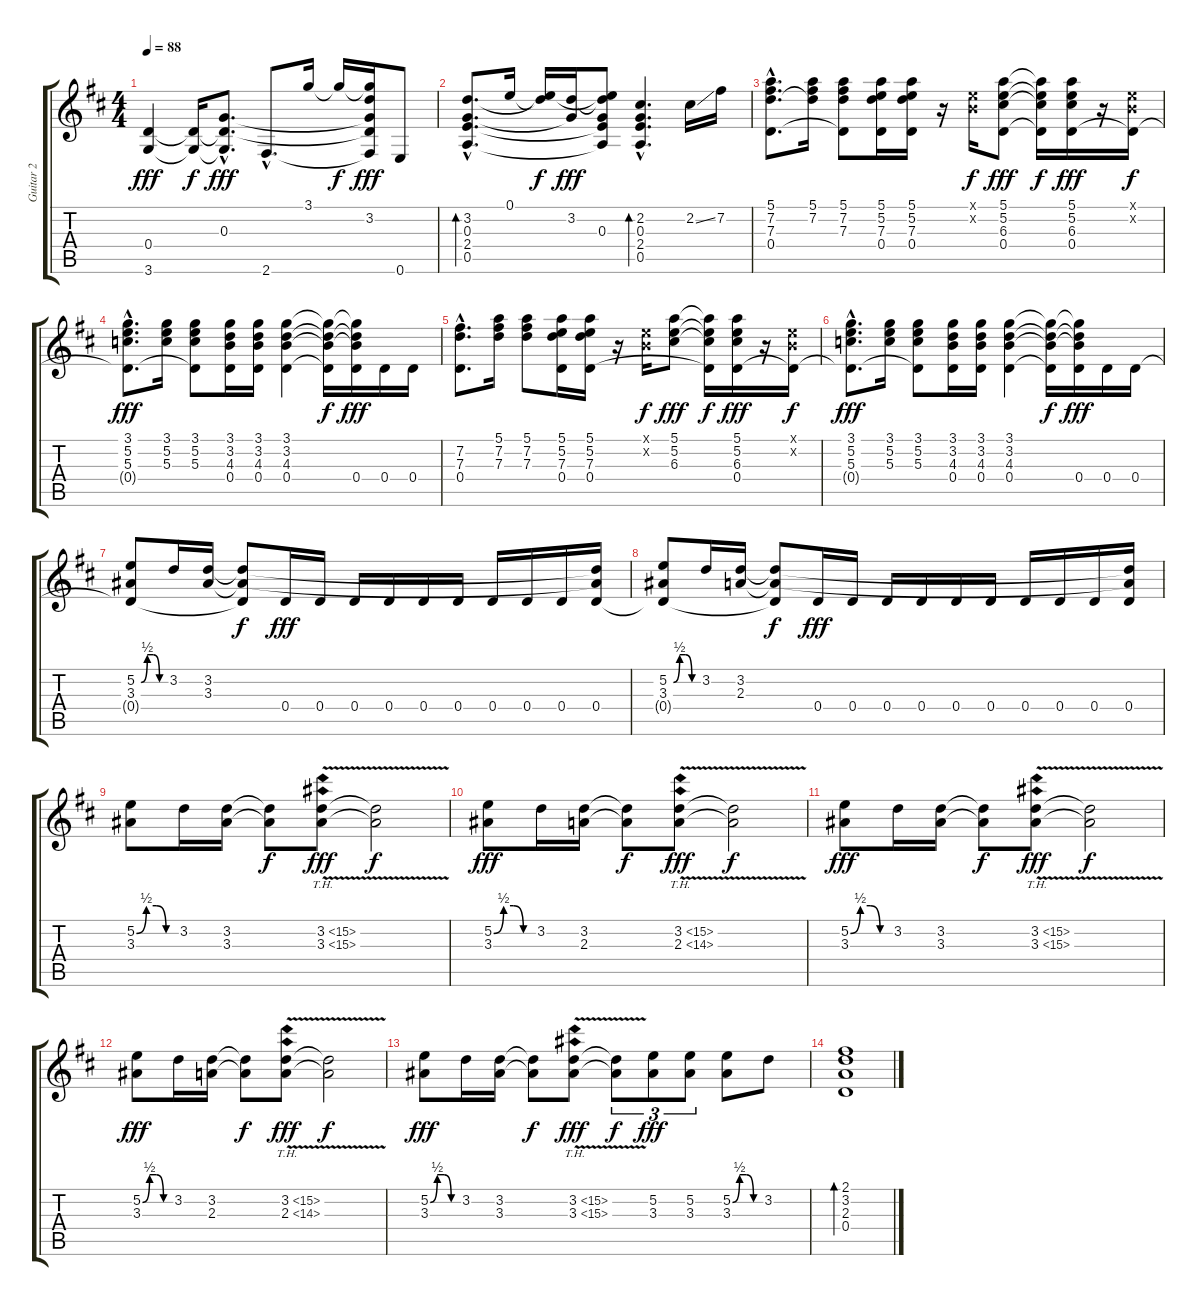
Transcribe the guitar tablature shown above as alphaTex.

\track ("Guitar 2" "Guitar 2") {instrument electricguitarclean}
\staff {score tabs}
\tuning (E4 B3 G3 D3 A2 E2) {hide}
\ts (4 4)
\tempo 88
\clef g2
\ks d
(0.4 3.6).4{dy fff instrument electricguitarclean} (0.4{t} 3.6{t}).16{dy f} (0.3{hac} 0.4{hac t} 3.6{hac t}).8{d dy fff} 2.6{hac}.8{d} 3.1.16 3.1{t}.16{dy f} (3.1{t} 3.2 0.3{t} 0.4{t} 2.6{t}).16{dy fff} 0.6.8 |
(3.2{hac} 0.3{hac} 2.4{hac} 0.5{hac}).8{d bd 240} 0.1.16 (0.1{t} 3.2{t}).16{dy f} (3.2 0.3{t}).16{dy fff} (0.1{t} 3.2{t} 0.3 2.4{t} 0.5{t}).8 (2.2{hac} 0.3{hac} 2.4{hac} 0.5{hac}).4{d bd 240} 2.2{ss}.16 7.2.16 |
(5.1{hac} 7.2{hac} 7.3{hac} 0.4{hac}).8{d} (5.1 7.2 7.3{t}).16 (5.1 7.2 7.3 0.4{t}).8 (5.1 5.2 7.3 0.4).16 (5.1 5.2 7.3 0.4).16 r.16 (0.1{x} 0.2{x}).16{dy f} (5.1 5.2 6.3 0.4).8{dy fff} (5.1{t} 5.2{t} 6.3{t} 0.4{t}).16{dy f} (5.1 5.2 6.3 0.4).16{dy fff} r.16 (0.1{x} 0.2{x} 0.4{t}).16{dy f} |
(3.1{hac} 5.2{hac} 5.3{hac} 0.4{hac t}).8{d dy fff} (3.1 5.2 5.3).16 (3.1 5.2 5.3 0.4{t}).8 (3.1 3.2 4.3 0.4).16 (3.1 3.2 4.3 0.4).16 (3.1 3.2 4.3 0.4).4 (3.1{t} 3.2{t} 4.3{t} 0.4{t}).16{dy f} (3.1{t} 3.2{t} 4.3{t} 0.4).16{dy fff} 0.4.16 0.4.16 |
(7.2{hac} 7.3{hac} 0.4{hac}).8{d} (5.1 7.2 7.3).16 (5.1 7.2 7.3).8 (5.1 5.2 7.3 0.4).16 (5.1 5.2 7.3 0.4).16 r.16 (0.1{x} 0.2{x}).16{dy f} (5.1 5.2 6.3).8{dy fff} (5.1{t} 5.2{t} 6.3{t} 0.4{t}).16{dy f} (5.1 5.2 6.3 0.4).16{dy fff} r.16 (0.1{x} 0.2{x} 0.4{t}).16{dy f} |
(3.1{hac} 5.2{hac} 5.3{hac} 0.4{hac t}).8{d dy fff} (3.1 5.2 5.3).16 (3.1 5.2 5.3 0.4{t}).8 (3.1 3.2 4.3 0.4).16 (3.1 3.2 4.3 0.4).16 (3.1 3.2 4.3 0.4).4 (3.1{t} 3.2{t} 4.3{t} 0.4{t}).16{dy f} (3.1{t} 3.2{t} 4.3{t} 0.4).16{dy fff} 0.4.16 0.4.16 |
(5.2{be (custom 0 0 15 2 30 2 45 0 60 0)} 3.3 0.4{t}).8 3.2.16 (3.2 3.3).16 (3.2{t} 3.3{t} 0.4{t}).8{dy f} 0.4.16{dy fff} 0.4.16 0.4.16 0.4.16 0.4.16 0.4.16 0.4.16 0.4.16 0.4.16 (3.2{t} 3.3{t} 0.4).16 |
(5.2{be (custom 0 0 15 2 30 2 45 0 60 0)} 3.3 0.4{t}).8 3.2.16 (3.2 2.3).16 (3.2{t} 2.3{t} 0.4{t}).8{dy f} 0.4.16{dy fff} 0.4.16 0.4.16 0.4.16 0.4.16 0.4.16 0.4.16 0.4.16 0.4.16 (3.2{t} 2.3{t} 0.4).16 |
(5.2{be (custom 0 0 15 2 30 2 45 0 60 0)} 3.3).8 3.2.16 (3.2 3.3).16 (3.2{t} 3.3{t}).8{dy f} (3.2{th 12 v} 3.3{th 12 v}).8{dy fff} (3.2{t} 3.3{t}).2{dy f} |
(5.2{be (custom 0 0 15 2 30 2 45 0 60 0)} 3.3).8{dy fff} 3.2.16 (3.2 2.3).16 (3.2{t} 2.3{t}).8{dy f} (3.2{th 12 v} 2.3{th 12 v}).8{dy fff} (3.2{t} 2.3{t}).2{dy f} |
(5.2{be (custom 0 0 15 2 30 2 45 0 60 0)} 3.3).8{dy fff} 3.2.16 (3.2 3.3).16 (3.2{t} 3.3{t}).8{dy f} (3.2{th 12 v} 3.3{th 12 v}).8{dy fff} (3.2{t} 3.3{t}).2{dy f} |
(5.2{be (custom 0 0 15 2 30 2 45 0 60 0)} 3.3).8{dy fff} 3.2.16 (3.2 2.3).16 (3.2{t} 2.3{t}).8{dy f} (3.2{th 12 v} 2.3{th 12 v}).8{dy fff} (3.2{t} 2.3{t}).2{dy f} |
(5.2{be (custom 0 0 15 2 30 2 45 0 60 0)} 3.3).8{dy fff} 3.2.16 (3.2 3.3).16 (3.2{t} 3.3{t}).8{dy f} (3.2{th 12 v} 3.3{th 12 v}).8{dy fff} (3.2{t} 3.3{t}).8{tu (3 2) dy f} (5.2 3.3).8{tu (3 2) dy fff} (5.2 3.3).8{tu (3 2)} (5.2{be (custom 0 0 15 2 30 2 45 0 60 0)} 3.3).8 3.2.8 |
(2.1 3.2 2.3 0.4).1{bd 240}
